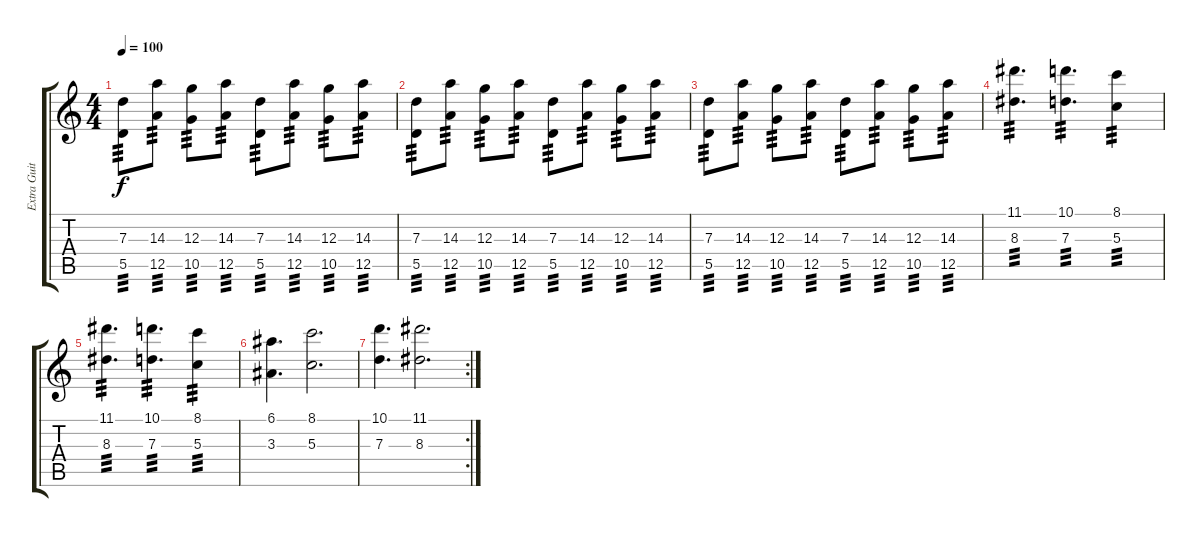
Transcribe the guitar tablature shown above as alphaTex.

\track ("Extra Guitar" "Extra Guit") {instrument distortionguitar}
\staff {score tabs}
\tuning (E4 B3 G3 D3 A2 E2) {hide}
\ts (4 4)
\tempo 100
\clef g2
\ks c
(7.3 5.5).8{tp 3 dy f} (14.3 12.5).8{tp 3} (12.3 10.5).8{tp 3} (14.3 12.5).8{tp 3} (7.3 5.5).8{tp 3} (14.3 12.5).8{tp 3} (12.3 10.5).8{tp 3} (14.3 12.5).8{tp 3} |
(7.3 5.5).8{tp 3} (14.3 12.5).8{tp 3} (12.3 10.5).8{tp 3} (14.3 12.5).8{tp 3} (7.3 5.5).8{tp 3} (14.3 12.5).8{tp 3} (12.3 10.5).8{tp 3} (14.3 12.5).8{tp 3} |
(7.3 5.5).8{tp 3} (14.3 12.5).8{tp 3} (12.3 10.5).8{tp 3} (14.3 12.5).8{tp 3} (7.3 5.5).8{tp 3} (14.3 12.5).8{tp 3} (12.3 10.5).8{tp 3} (14.3 12.5).8{tp 3} |
(11.1 8.3).4{d tp 3} (10.1 7.3).4{d tp 3} (8.1 5.3).4{tp 3} |
(11.1 8.3).4{d tp 3} (10.1 7.3).4{d tp 3} (8.1 5.3).4{tp 3} |
(6.1 3.3).4{d} (8.1 5.3).2{d} |
\rc 2
(10.1 7.3).4{d} (11.1 8.3).2{d}
